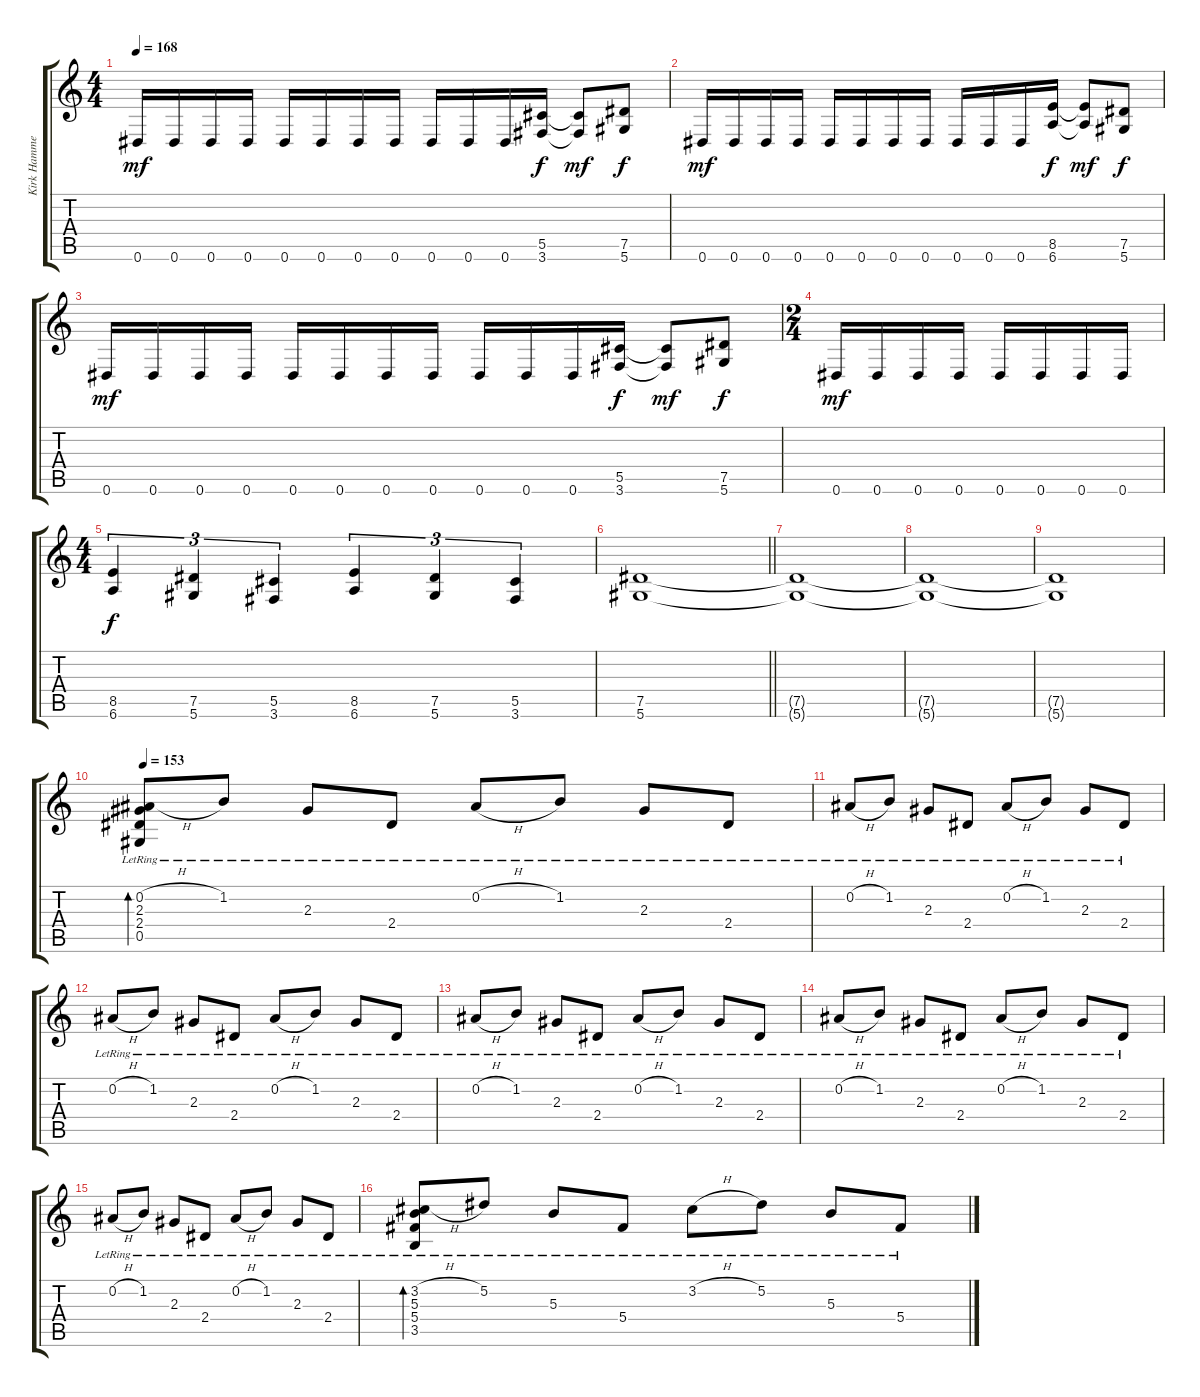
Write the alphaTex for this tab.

\track ("Kirk Hammett" "Kirk Hamme") {instrument overdrivenguitar}
\staff {score tabs}
\tuning (Eb4 Bb3 Gb3 Db3 Ab2 Eb2) {hide}
\ts (4 4)
\tempo 168
\clef g2
\ks c
0.6.16{dy mf} 0.6.16 0.6.16 0.6.16 0.6.16 0.6.16 0.6.16 0.6.16 0.6.16 0.6.16 0.6.16 (5.5 3.6).16{dy f} (5.5{t} 3.6{t}).8{dy mf} (7.5 5.6).8{dy f} |
0.6.16{dy mf} 0.6.16 0.6.16 0.6.16 0.6.16 0.6.16 0.6.16 0.6.16 0.6.16 0.6.16 0.6.16 (8.5 6.6).16{dy f} (8.5{t} 6.6{t}).8{dy mf} (7.5 5.6).8{dy f} |
0.6.16{dy mf} 0.6.16 0.6.16 0.6.16 0.6.16 0.6.16 0.6.16 0.6.16 0.6.16 0.6.16 0.6.16 (5.5 3.6).16{dy f} (5.5{t} 3.6{t}).8{dy mf} (7.5 5.6).8{dy f} |
\ts (2 4)
0.6.16{dy mf} 0.6.16 0.6.16 0.6.16 0.6.16 0.6.16 0.6.16 0.6.16 |
\ts (4 4)
(8.5 6.6).4{tu (3 2) dy f} (7.5 5.6).4{tu (3 2)} (5.5 3.6).4{tu (3 2)} (8.5 6.6).4{tu (3 2)} (7.5 5.6).4{tu (3 2)} (5.5 3.6).4{tu (3 2)} |
\barLineRight lightlight
(7.5 5.6).1 |
(7.5{t} 5.6{t}).1 |
(7.5{t} 5.6{t}).1 |
(7.5{t} 5.6{t}).1 |
\tempo 153
(0.2{h lr} 2.3{lr} 2.4{lr} 0.5{lr}).8{bd 480 instrument electricguitarclean} 1.2{lr}.8 2.3{lr}.8 2.4{lr}.8 0.2{h lr}.8 1.2{lr}.8 2.3{lr}.8 2.4{lr}.8 |
0.2{h lr}.8 1.2{lr}.8 2.3{lr}.8 2.4{lr}.8 0.2{h lr}.8 1.2{lr}.8 2.3{lr}.8 2.4{lr}.8 |
0.2{h lr}.8 1.2{lr}.8 2.3{lr}.8 2.4{lr}.8 0.2{h lr}.8 1.2{lr}.8 2.3{lr}.8 2.4{lr}.8 |
0.2{h lr}.8 1.2{lr}.8 2.3{lr}.8 2.4{lr}.8 0.2{h lr}.8 1.2{lr}.8 2.3{lr}.8 2.4{lr}.8 |
0.2{h lr}.8 1.2{lr}.8 2.3{lr}.8 2.4{lr}.8 0.2{h lr}.8 1.2{lr}.8 2.3{lr}.8 2.4{lr}.8 |
0.2{h lr}.8 1.2{lr}.8 2.3{lr}.8 2.4{lr}.8 0.2{h lr}.8 1.2{lr}.8 2.3{lr}.8 2.4{lr}.8 |
(3.2{h lr} 5.3{lr} 5.4{lr} 3.5{lr}).8{bd 480} 5.2{lr}.8 5.3{lr}.8 5.4{lr}.8 3.2{h lr}.8 5.2{lr}.8 5.3{lr}.8 5.4{lr}.8
